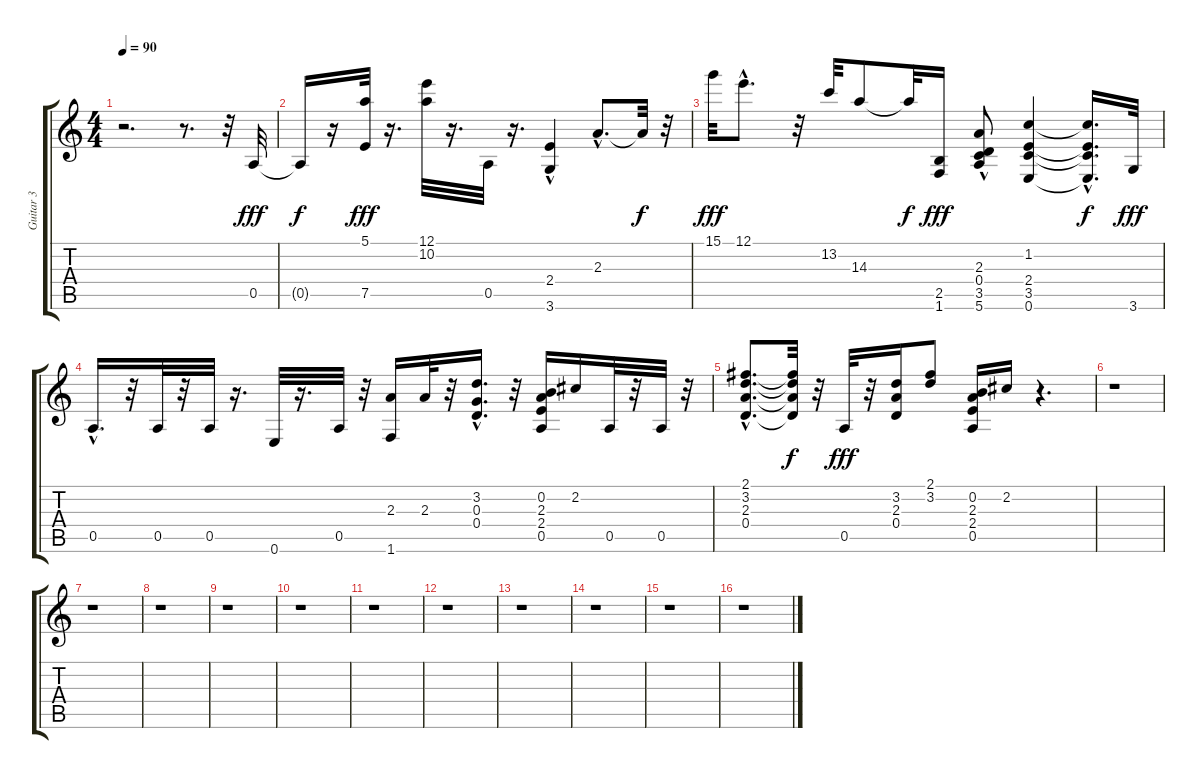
\track ("Guitar 3" "Guitar 3") {instrument distortionguitar}
\staff {score tabs}
\tuning (E4 B3 G3 D3 A2 E2) {hide}
\ts (4 4)
\tempo 90
\clef g2
\ks c
r.2{d dy fff} r.8{d} r.32 0.5.32 |
0.5{t}.16{dy f} r.16 (5.1 7.5).32{dy fff} r.16{d} (12.1 10.2).32 r.16{d} 0.5.32 r.16{d} (2.4{hac} 3.6{hac}).4 2.3{hac}.8{d} 2.3{t}.32{dy f} r.32 |
15.1.32{dy fff} 12.1{hac}.8{d} r.32 13.2.32 14.3.8 14.3{t}.32{dy f} (2.5 1.6).16{dy fff} (2.3{hac} 0.4{hac} 3.5 5.6{hac}).8 (1.2 2.4 3.5 0.6).4 (1.2{t} 2.4{t} 3.5{hac t} 0.6{hac t}).16{d dy f} 3.6.32{dy fff} |
0.5{hac}.16{d} r.32 0.5.32 r.32 0.5.32 r.16{d} 0.6.32 r.16{d} 0.5.32 r.32 (2.3 1.6).16 2.3.32 r.32 (3.2{hac} 0.3{hac} 0.4{hac}).16{d} r.32 (0.2 2.3 2.4 0.5).16 2.2.16 0.5.32 r.32 0.5.32 r.32 |
(2.1{hac} 3.2{hac} 2.3{hac} 0.4{hac}).8{d} (2.1{t} 3.2{t} 2.3{t} 0.4{t}).32{dy f} r.32 0.5.32{dy fff} r.32 (3.2 2.3 0.4).16 (2.1 3.2).8 (0.2 2.3 2.4 0.5).16 2.2.16 r.4{d} |
r.1 |
r.1 |
r.1 |
r.1 |
r.1 |
r.1 |
r.1 |
r.1 |
r.1 |
r.1 |
r.1
